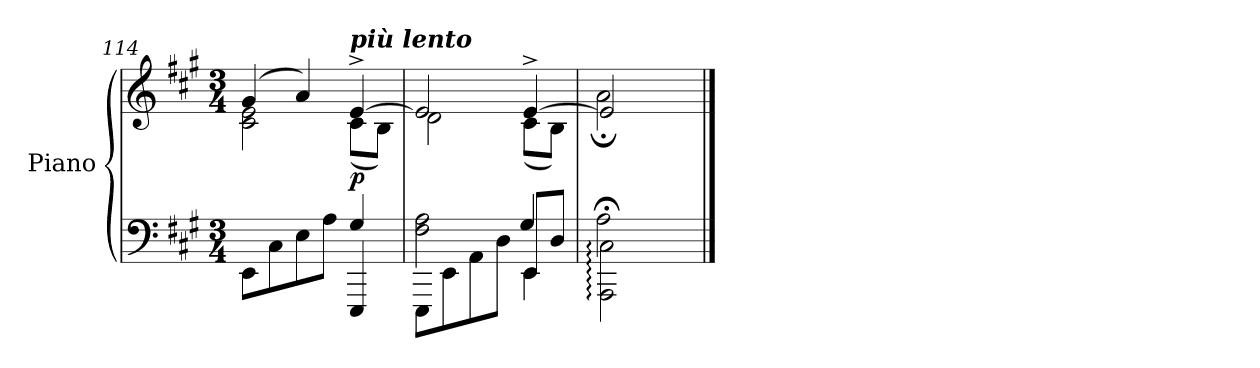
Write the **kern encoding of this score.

**kern	**kern	**dynam
*part1	*part1	*part1
*staff2	*staff1	*staff1/2
*I"Piano	*	*
*I'Pno.	*	*
*clefF4	*clefG2	*
*k[f#c#g#]	*k[f#c#g#]	*
*M3/4	*M3/4	*
*MM65	*MM65	*
=114	=114	=114
*^	*^	*
8EE\L	2ryy	(>4g#/	2c#\ 2e\	.
8C#\	.	.	.	.
*	*	*MM60	*	*
8E\	.	4a/)	.	.
8A\J	.	.	.	.
!	!	!LO:TX:a:Bi:t=più lento	!	!
!	!	!	!	!LO:DY:b
4EEE/	4G#/	[4e^/	(<8c#\L	p
.	.	.	8B\J)	.
=115	=115	=115	=115	=115
*	*^	*	*	*
8EEE\L	2F#\ 2A\	2ryy	2e/]	2d\	.
8EE\	.	.	.	.	.
8AA\	.	.	.	.	.
8D\J	.	.	.	.	.
8EE/L	4EE\	4G#/	[4e^/	(<8c#\L	.
8D/J	.	.	.	8B\J)	.
*	*v	*v	*	*	*
=116	=116	=116	=116	=116
2AAA\;: 2C#\;:	2A\	2e/]	2a;<\	.
4rGGyy	4ryy	4ryy	4ryy	.
*v	*v	*	*	*
*	*v	*v	*
==	==	==
*-	*-	*-
